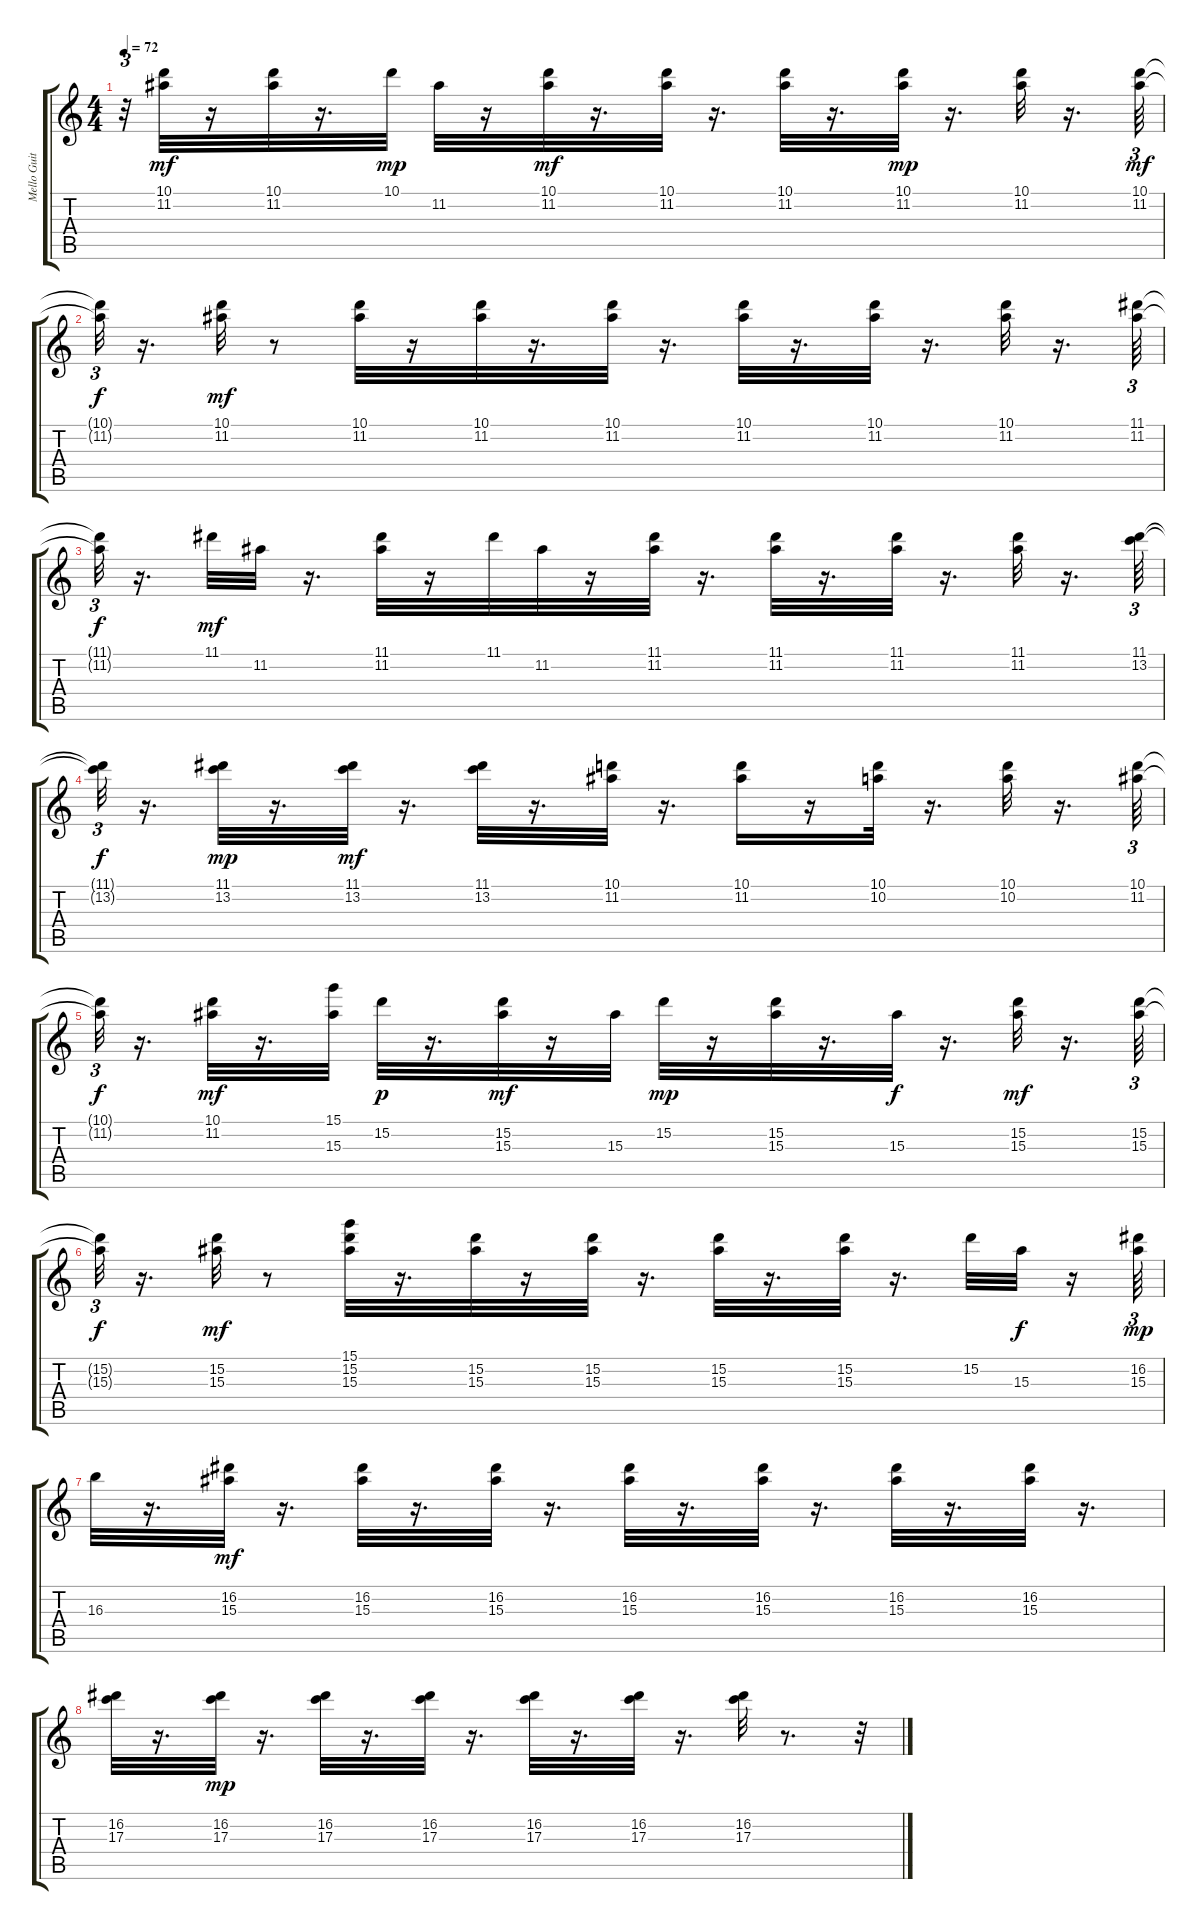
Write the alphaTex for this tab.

\track ("Mello Guitar" "Mello Guit") {instrument electricguitarmuted}
\staff {score tabs}
\tuning (E4 B3 G3 D3 A2 E2) {hide}
\ts (4 4)
\tempo 72
\clef g2
\ks c
r.32{tu (3 2) dy mp} (10.1 11.2).32{dy mf} r.16 (10.1 11.2).32 r.16{d} 10.1.32{dy mp} 11.2.32 r.16 (10.1 11.2).32{dy mf} r.16{d} (10.1 11.2).32 r.16{d} (10.1 11.2).32 r.16{d} (10.1 11.2).32{dy mp} r.16{d} (10.1 11.2).32 r.16{d} (10.1 11.2).64{tu (3 2) dy mf} |
(10.1{t} 11.2{t}).32{tu (3 2) dy f} r.16{d} (10.1 11.2).32{dy mf} r.8 (10.1 11.2).32 r.16 (10.1 11.2).32 r.16{d} (10.1 11.2).32 r.16{d} (10.1 11.2).32 r.16{d} (10.1 11.2).32 r.16{d} (10.1 11.2).32 r.16{d} (11.1 11.2).64{tu (3 2)} |
(11.1{t} 11.2{t}).32{tu (3 2) dy f} r.16{d} 11.1.32{dy mf} 11.2.32 r.16{d} (11.1 11.2).32 r.16 11.1.32 11.2.32 r.16 (11.1 11.2).32 r.16{d} (11.1 11.2).32 r.16{d} (11.1 11.2).32 r.16{d} (11.1 11.2).32 r.16{d} (11.1 13.2).64{tu (3 2)} |
(11.1{t} 13.2{t}).32{tu (3 2) dy f} r.16{d} (11.1 13.2).32{dy mp} r.16{d} (11.1 13.2).32{dy mf} r.16{d} (11.1 13.2).32 r.16{d} (10.1 11.2).32 r.16{d} (10.1 11.2).16 r.16 (10.1 10.2).32 r.16{d} (10.1 10.2).32 r.16{d} (10.1 11.2).64{tu (3 2)} |
(10.1{t} 11.2{t}).32{tu (3 2) dy f} r.16{d} (10.1 11.2).32{dy mf} r.16{d} (15.1 15.3).32 15.2.32{dy p} r.16{d} (15.2 15.3).32{dy mf} r.16 15.3.32 15.2.32{dy mp} r.16 (15.2 15.3).32 r.16{d} 15.3.32{dy f} r.16{d} (15.2 15.3).32{dy mf} r.16{d} (15.2 15.3).64{tu (3 2)} |
(15.2{t} 15.3{t}).32{tu (3 2) dy f} r.16{d} (15.2 15.3).32{dy mf} r.8 (15.1 15.2 15.3).32 r.16{d} (15.2 15.3).32 r.16 (15.2 15.3).32 r.16{d} (15.2 15.3).32 r.16{d} (15.2 15.3).32 r.16{d} 15.2.32 15.3.32{dy f} r.16 (16.2 15.3).64{tu (3 2) dy mp} |
16.3.32 r.16{d} (16.2 15.3).32{dy mf} r.16{d} (16.2 15.3).32 r.16{d} (16.2 15.3).32 r.16{d} (16.2 15.3).32 r.16{d} (16.2 15.3).32 r.16{d} (16.2 15.3).32 r.16{d} (16.2 15.3).32 r.16{d} |
(16.2 17.3).32 r.16{d} (16.2 17.3).32{dy mp} r.16{d} (16.2 17.3).32 r.16{d} (16.2 17.3).32 r.16{d} (16.2 17.3).32 r.16{d} (16.2 17.3).32 r.16{d} (16.2 17.3).32 r.8{d} r.32
